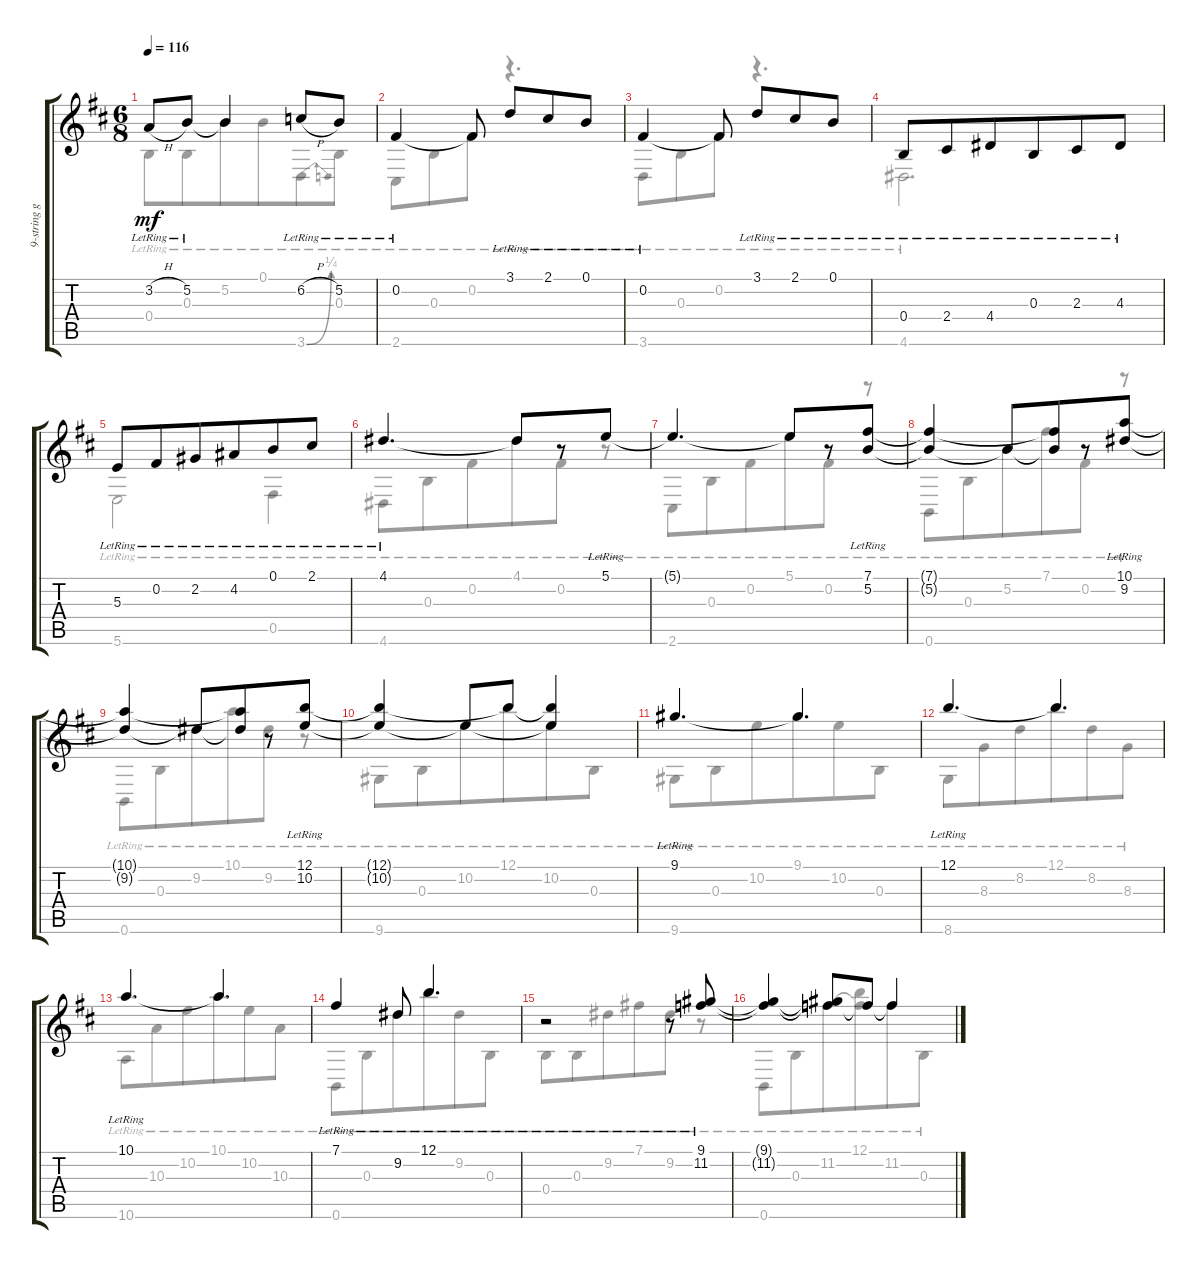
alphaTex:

\track ("9-string guitar" "9-string g") {instrument acousticguitarsteel}
\staff {score tabs}
\tuning (B3 Gb3 B2 B2 Gb2 B1) {hide}
\voice
\ts (6 8)
\tempo 116
\clef g2
\ks d
3.2{h lr}.8{dy mf} 5.2{lr}.8 5.2{t}.4 6.2{h lr}.8 5.2{lr}.8 |
0.2{lr}.4 0.2{t}.8{beam split} 3.1{lr}.8 2.1{lr}.8 0.1{lr}.8 |
0.2{lr}.4 0.2{t}.8{beam split} 3.1{lr}.8 2.1{lr}.8 0.1{lr}.8 |
0.4{lr}.8 2.4{lr}.8 4.4{lr}.8{beam merge} 0.3{lr}.8 2.3{lr}.8 4.3{lr}.8 |
5.3{lr}.8 0.2{lr}.8 2.2{lr}.8{beam merge} 4.2{lr}.8 0.1{lr}.8 2.1{lr}.8 |
4.1{lr}.4{d} 4.1{t}.8 r.8 5.1{lr}.8 |
5.1{t}.4{d} 5.1{t}.8 r.8 (7.1{lr} 5.2{lr}).8 |
(7.1{t} 5.2{t}).4 5.2{t}.8{beam merge} (7.1{t} 5.2{t}).8 r.8 (10.1{lr} 9.2{lr}).8 |
(10.1{t} 9.2{t}).4 9.2{t}.8{beam merge} (10.1{t} 9.2{t}).8 r.8 (12.1{lr} 10.2{lr}).8 |
(12.1{t} 10.2{t}).4 10.2{t}.8{beam merge} 12.1{t}.8{beam merge} (12.1{t} 10.2{t}).4 |
9.1{lr}.4{d beam merge} 9.1{t}.4{d} |
12.1{lr}.4{d beam merge} 12.1{t}.4{d} |
10.1{lr}.4{d beam merge} 10.1{t}.4{d} |
7.1{lr}.4 9.2{lr}.8 12.1{lr}.4{d} |
r.2 r.8 (9.1{lr} 11.2{lr}).8 |
(9.1{t} 11.2{t}).4 (9.1{t} 11.2{t}).8{beam merge} 11.2{t}.8 11.2{t}.4
\voice
\clef g2
\ottava regular
\simile none
\ks d
0.4{lr}.8{dy mf} 0.3{lr}.8 5.2{lr}.8{beam merge} 0.1{lr}.8 3.6{be (bend 0 0 60 1) lr}.8 0.3{lr}.8 |
2.6{lr}.8 0.3{lr}.8 0.2{lr}.8 r.4{d} |
3.6{lr}.8 0.3{lr}.8 0.2{lr}.8 r.4{d} |
4.6{lr}.2{d} |
5.6{lr}.2 0.5{lr}.4 |
4.6{lr}.8 0.3{lr}.8 0.2{lr}.8{beam merge} 4.1{lr}.8 0.2{lr}.8 r.8 |
2.6{lr}.8 0.3{lr}.8 0.2{lr}.8{beam merge} 5.1{lr}.8 0.2{lr}.8 r.8 |
0.6{lr}.8 0.3{lr}.8 5.2{lr}.8{beam merge} 7.1{lr}.8 0.2{lr}.8 r.8 |
0.6{lr}.8 0.3{lr}.8 9.2{lr}.8{beam merge} 10.1{lr}.8 9.2{lr}.8 r.8 |
9.6{lr}.8 0.3{lr}.8 10.2{lr}.8{beam merge} 12.1{lr}.8 10.2{lr}.8 0.3{lr}.8 |
9.6{lr}.8 0.3{lr}.8 10.2{lr}.8{beam merge} 9.1{lr}.8 10.2{lr}.8 0.3{lr}.8 |
8.6{lr}.8 8.3{lr}.8 8.2{lr}.8{beam merge} 12.1{lr}.8 8.2{lr}.8 8.3{lr}.8 |
10.6{lr}.8 10.3{lr}.8 10.2{lr}.8{beam merge} 10.1{lr}.8 10.2{lr}.8 10.3{lr}.8 |
0.6{lr}.8 0.3{lr}.8 9.2{lr}.8{beam merge} 12.1{lr}.8 9.2{lr}.8 0.3{lr}.8 |
0.4{lr}.8 0.3{lr}.8 9.2{lr}.8{beam merge} 7.1{lr}.8 9.2{lr}.8 r.8 |
0.6{lr}.8 0.3{lr}.8 11.2{lr}.8{beam merge} (12.1{lr} 11.2{t}).8 11.2{lr}.8 0.3{lr}.8
